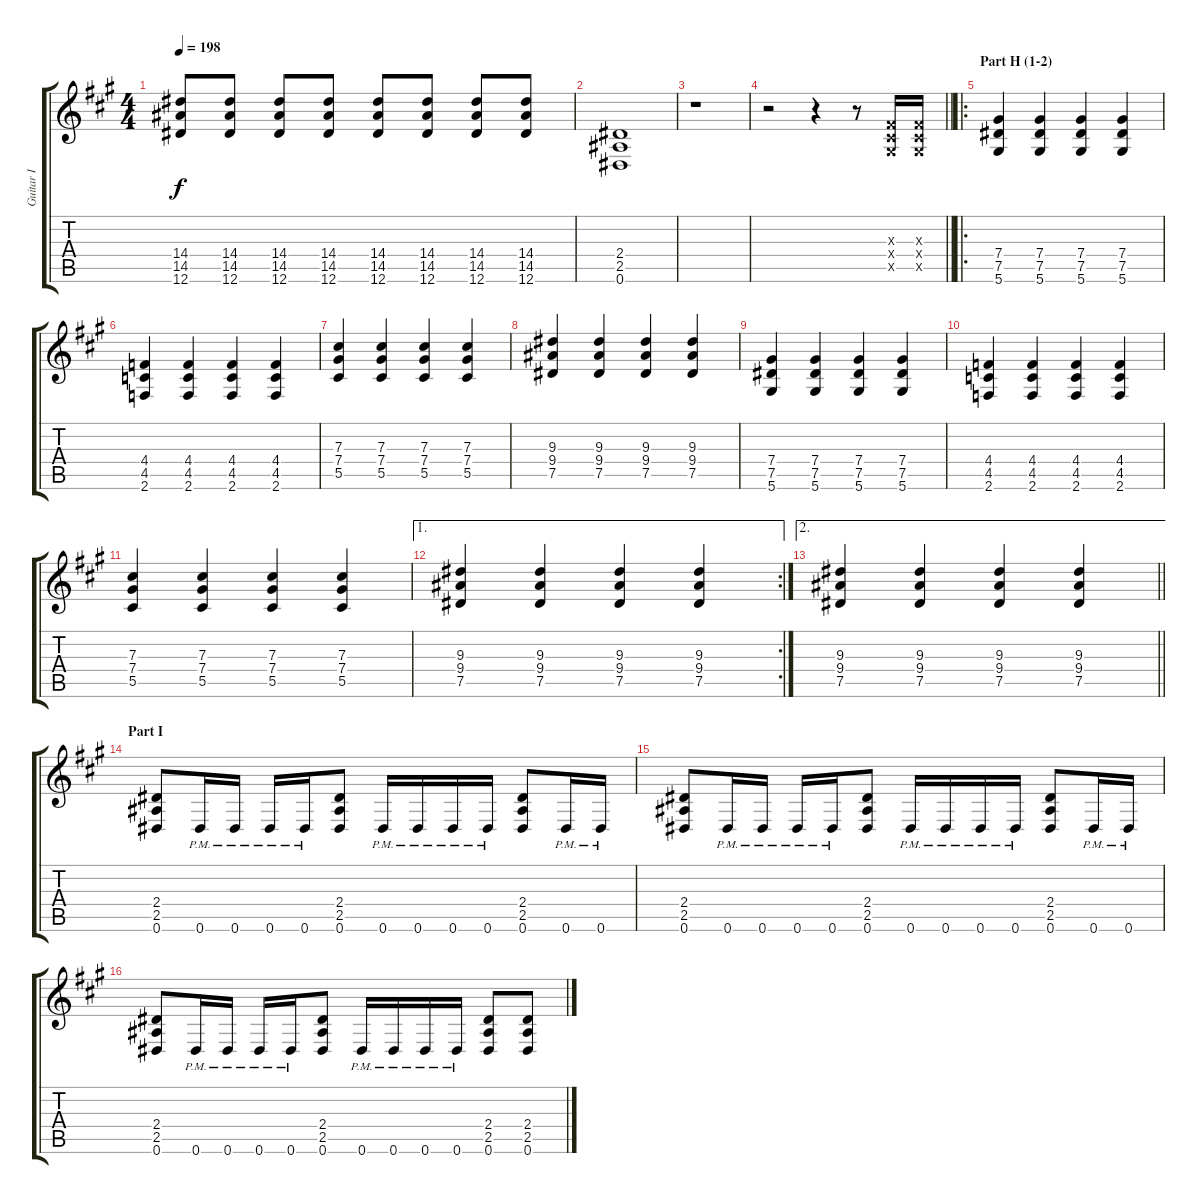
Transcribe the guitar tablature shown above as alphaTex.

\track ("Guitar I" "Guitar I") {instrument distortionguitar}
\staff {score tabs}
\tuning (Eb4 Bb3 Gb3 Db3 Ab2 Eb2) {hide}
\ts (4 4)
\tempo 198
\clef g2
\ks a
(14.4 14.5 12.6).8{dy f} (14.4 14.5 12.6).8 (14.4 14.5 12.6).8 (14.4 14.5 12.6).8 (14.4 14.5 12.6).8 (14.4 14.5 12.6).8 (14.4 14.5 12.6).8 (14.4 14.5 12.6).8 |
(2.4 2.5 0.6).1 |
r.1 |
\barLineRight lightlight
r.2 r.4 r.8 (0.3{x} 0.4{x} 0.5{x}).16 (0.3{x} 0.4{x} 0.5{x}).16 |
\ro
\section ("" "Part H (1-2)")
(7.4 7.5 5.6).4 (7.4 7.5 5.6).4 (7.4 7.5 5.6).4 (7.4 7.5 5.6).4 |
(4.4 4.5 2.6).4 (4.4 4.5 2.6).4 (4.4 4.5 2.6).4 (4.4 4.5 2.6).4 |
(7.3 7.4 5.5).4 (7.3 7.4 5.5).4 (7.3 7.4 5.5).4 (7.3 7.4 5.5).4 |
(9.3 9.4 7.5).4 (9.3 9.4 7.5).4 (9.3 9.4 7.5).4 (9.3 9.4 7.5).4 |
(7.4 7.5 5.6).4 (7.4 7.5 5.6).4 (7.4 7.5 5.6).4 (7.4 7.5 5.6).4 |
(4.4 4.5 2.6).4 (4.4 4.5 2.6).4 (4.4 4.5 2.6).4 (4.4 4.5 2.6).4 |
(7.3 7.4 5.5).4 (7.3 7.4 5.5).4 (7.3 7.4 5.5).4 (7.3 7.4 5.5).4 |
\ae 1
\rc 2
(9.3 9.4 7.5).4 (9.3 9.4 7.5).4 (9.3 9.4 7.5).4 (9.3 9.4 7.5).4 |
\ae 2
\barLineRight lightlight
(9.3 9.4 7.5).4 (9.3 9.4 7.5).4 (9.3 9.4 7.5).4 (9.3 9.4 7.5).4 |
\section ("" "Part I")
(2.4 2.5 0.6).8 0.6{pm}.16 0.6{pm}.16 0.6{pm}.16 0.6{pm}.16 (2.4 2.5 0.6).8 0.6{pm}.16 0.6{pm}.16 0.6{pm}.16 0.6{pm}.16 (2.4 2.5 0.6).8 0.6{pm}.16 0.6{pm}.16 |
(2.4 2.5 0.6).8 0.6{pm}.16 0.6{pm}.16 0.6{pm}.16 0.6{pm}.16 (2.4 2.5 0.6).8 0.6{pm}.16 0.6{pm}.16 0.6{pm}.16 0.6{pm}.16 (2.4 2.5 0.6).8 0.6{pm}.16 0.6{pm}.16 |
(2.4 2.5 0.6).8 0.6{pm}.16 0.6{pm}.16 0.6{pm}.16 0.6{pm}.16 (2.4 2.5 0.6).8 0.6{pm}.16 0.6{pm}.16 0.6{pm}.16 0.6{pm}.16 (2.4 2.5 0.6).8 (2.4 2.5 0.6).8
